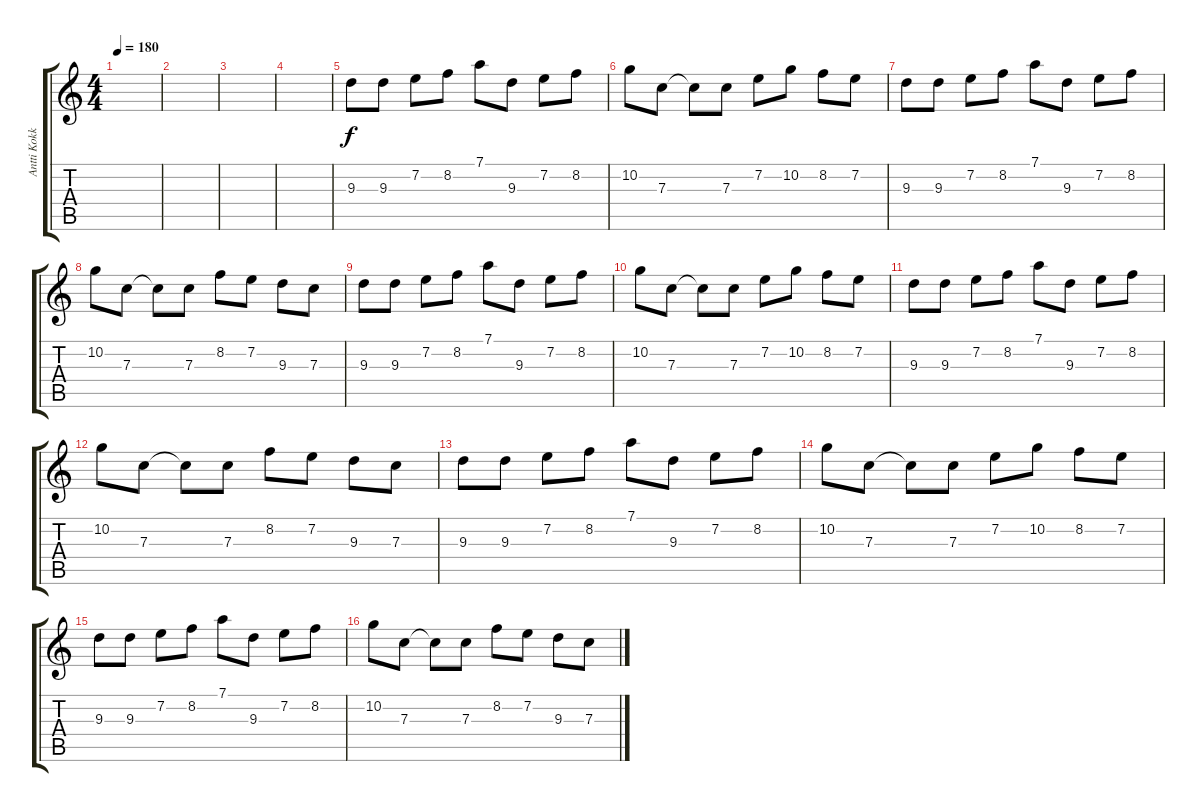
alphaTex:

\track ("Antti Kokko - Lead Guitar" "Antti Kokk") {instrument distortionguitar}
\staff {score tabs}
\tuning (D4 A3 F3 C3 G2 D2) {hide}
\ts (4 4)
\tempo 180
\clef g2
\ks c
|
|
|
|
\section ("" "")
9.3.8{volume 13} 9.3.8 7.2.8 8.2.8 7.1.8 9.3.8 7.2.8 8.2.8 |
10.2.8 7.3.8 7.3{t}.8 7.3.8 7.2.8 10.2.8 8.2.8 7.2.8 |
9.3.8 9.3.8 7.2.8 8.2.8 7.1.8 9.3.8 7.2.8 8.2.8 |
10.2.8 7.3.8 7.3{t}.8 7.3.8 8.2.8 7.2.8 9.3.8 7.3.8 |
9.3.8 9.3.8 7.2.8 8.2.8 7.1.8 9.3.8 7.2.8 8.2.8 |
10.2.8 7.3.8 7.3{t}.8 7.3.8 7.2.8 10.2.8 8.2.8 7.2.8 |
9.3.8 9.3.8 7.2.8 8.2.8 7.1.8 9.3.8 7.2.8 8.2.8 |
10.2.8 7.3.8 7.3{t}.8 7.3.8 8.2.8 7.2.8 9.3.8 7.3.8 |
9.3.8 9.3.8 7.2.8 8.2.8 7.1.8 9.3.8 7.2.8 8.2.8 |
10.2.8 7.3.8 7.3{t}.8 7.3.8 7.2.8 10.2.8 8.2.8 7.2.8 |
9.3.8 9.3.8 7.2.8 8.2.8 7.1.8 9.3.8 7.2.8 8.2.8 |
10.2.8 7.3.8 7.3{t}.8 7.3.8 8.2.8 7.2.8 9.3.8 7.3.8
